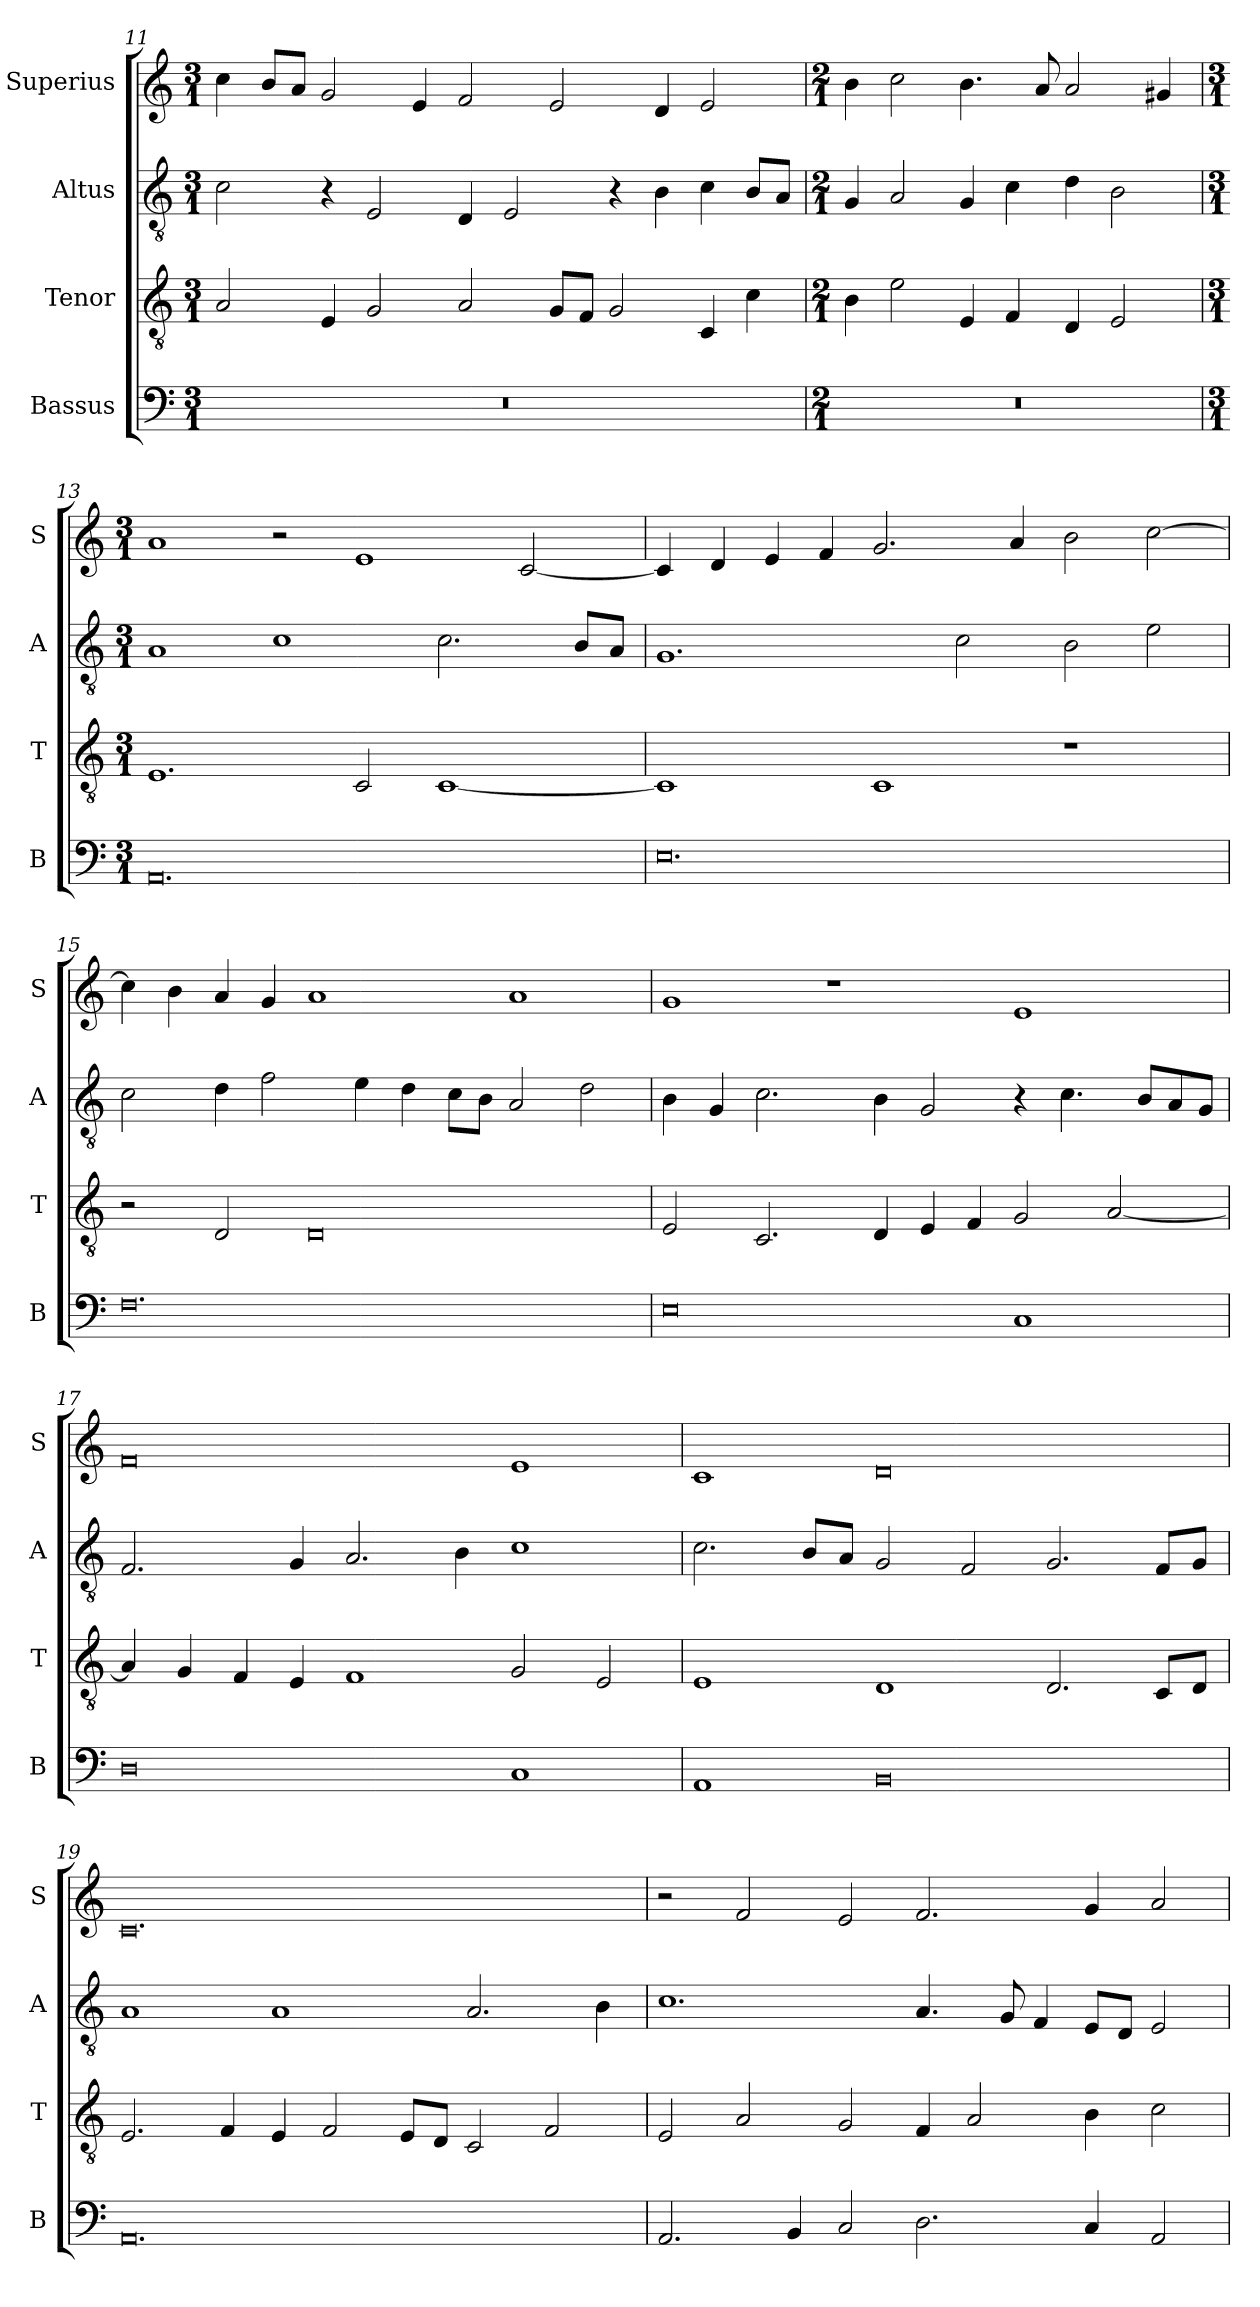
**kern	**kern	**kern	**kern
*part4	*part3	*part2	*part1
*staff4	*staff3	*staff2	*staff1
*I"Bassus	*I"Tenor	*I"Altus	*I"Superius
*I'B	*I'T	*I'A	*I'S
*clefF4	*clefGv2	*clefGv2	*clefG2
*k[]	*k[]	*k[]	*k[]
*M3/1	*M3/1	*M3/1	*M3/1
=11	=11	=11	=11
0.r	2A	2c	4cc
.	.	.	8bL
.	.	.	8aJ
.	4E	4r	2g
.	2G	2E	.
.	.	.	4e
.	2A	4D	2f
.	.	2E	.
.	8GL	.	2e
.	8FJ	.	.
.	2G	4r	.
.	.	4B	4d
.	4C	4c	2e
.	4c	8BL	.
.	.	8AJ	.
=12	=12	=12	=12
*M2/1	*M2/1	*M2/1	*M2/1
0r	4B	4G	4b
.	2e	2A	2cc
.	4E	4G	4.b
.	4F	4c	.
.	.	.	8a
.	4D	4d	2a
.	2E	2B	.
.	.	.	4g#X
=13	=13	=13	=13
*M3/1	*M3/1	*M3/1	*M3/1
0.AA	1.E	1A	1a
.	.	1c	2r
.	2C	.	1e
.	[1C	2.c	.
.	.	.	[2c
.	.	8BL	.
.	.	8AJ	.
=14	=14	=14	=14
0.E	1C]	1.G	4c]
.	.	.	4d
.	.	.	4e
.	.	.	4f
.	1C	.	2.g
.	.	2c	.
.	.	.	4a
.	1r	2B	2b
.	.	2e	[2cc
=15	=15	=15	=15
0.F	2r	2c	4cc]
.	.	.	4b
.	2D	4d	4a
.	.	2f	4g
.	0D	.	1a
.	.	4e	.
.	.	4d	.
.	.	8cL	.
.	.	8BJ	.
.	.	2A	1a
.	.	2d	.
=16	=16	=16	=16
0E	2E	4B	1g
.	.	4G	.
.	2.C	2.c	.
.	.	.	1r
.	4D	4B	.
.	4E	2G	.
.	4F	.	.
1C	2G	4r	1e
.	.	4.c	.
.	[2A	.	.
.	.	8BL	.
.	.	8A	.
.	.	8GJ	.
=17	=17	=17	=17
0D	4A]	2.F	0f
.	4G	.	.
.	4F	.	.
.	4E	4G	.
.	1F	2.A	.
.	.	4B	.
1C	2G	1c	1e
.	2E	.	.
=18	=18	=18	=18
1AA	1E	2.c	1c
.	.	8BL	.
.	.	8AJ	.
0BB	1D	2G	0d
.	.	2F	.
.	2.D	2.G	.
.	8CL	8FL	.
.	8DJ	8GJ	.
=19	=19	=19	=19
0.AA	2.E	1A	0.c
.	4F	.	.
.	4E	1A	.
.	2F	.	.
.	8EL	.	.
.	8DJ	.	.
.	2C	2.A	.
.	2F	.	.
.	.	4B	.
=20	=20	=20	=20
2.AA	2E	1.c	2r
.	2A	.	2f
4BB	.	.	.
2C	2G	.	2e
2.D	4F	4.A	2.f
.	2A	.	.
.	.	8G	.
.	.	4F	.
4C	4B	8EL	4g
.	.	8DJ	.
2AA	2c	2E	2a
=	=	=	=
*-	*-	*-	*-
